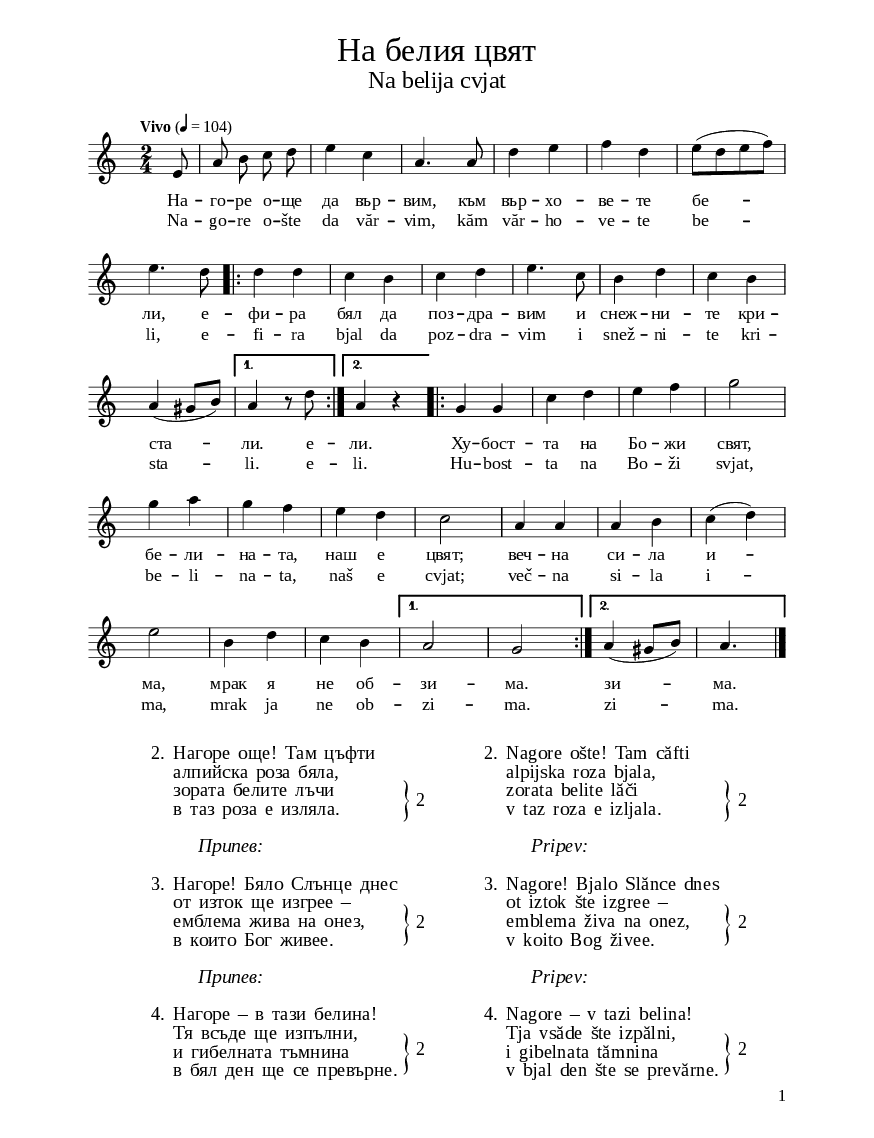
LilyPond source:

\version "2.24.1"

% include paper part and global functions
\include "include/globals.ily"

"rightBraces058" = \markup {
  \column {
    % repeat braces
    \translate #'(0 . -4.1 )
    \right-brace #20

    \translate #'(0 . -9.9 )
    \right-brace #20

    \translate #'(0 . -10.5 )
    \right-brace #20

  }
  \column {
    % repeat numbers
    \translate #'(0 . -4.5 )
    2
    \translate #'(0 . -11.8 )
    2

    \translate #'(0 . -12.2 )
    2

  }
}

"rightBraces059" = \markup {
  \column {
    % repeat braces
    \translate #'(0 . -8.3 )
    \right-brace #20


  }
  \column {
    % repeat numbers
    \translate #'(0 . -9.2 )
    2
  }
}

\bookpart {
  \label #'ref058
  \tocItem \markup "На белия цвят – Na belija cvjat"
  \include "include/bookpart-paper.ily"
  \score {
    \include "include/score-layout.ily"

    \new Voice \absolute {
      \clef treble
      \key a \minor
      \time 2/4
      \tempoFunc "Vivo" 4 "104"

      \autoBeamOff
      \partial 8

      e'8 | a'8  b'8 c''8 d''8 | e''4 c''4 | a'4. a'8 | d''4 e''4 | f''4 d''4 | e''8 ([ d''8 e''8 f''8 ]) | \break
      e''4. d''8 \repeat volta 2 {
        | d''4 d''4 |  c''4 b'4 |  c''4 d''4 |  e''4. c''8 |  b'4 d''4 | c''4 b'4 | \break
        a'4 ( gis'8 [b'8]) |
      } \alternative { { a'4 r8 d''8 } {  a'4 r4 } }
      \repeat volta 2 {
        | g'4 g'4 | c''4 d''4 | e''4 f''4 | g''2\break
        | g''4 a''4 |  g''4 f''4 |  e''4 d''4 |  c''2 | a'4 a'4 | a'4 b'4 | c''4 ( d''4 ) | \break
        e''2 | b'4 d''4| c''4 b'4 |
      } \alternative { { a'2 | g'2  }  {   a'4 (gis'8[b'8])  | a'4. \bar "|." \break } }
    }

    \addlyrics {
      На -- го -- ре о -- ще да вър -- вим, към вър -- хо -- ве -- те бе --
      ли, е -- фи -- ра бял да поз -- дра -- вим и снеж -- ни -- те кри --
      ста -- ли. е -- ли. Ху -- бост -- та на Бо -- жи свят,
      бе -- ли -- на -- та, наш е цвят;  веч -- на си -- ла и --
      ма, мрак я не об -- зи -- ма. зи -- ма.
    }

    \addlyrics {
      Na -- go -- re o -- šte da văr -- vim, kăm văr -- ho -- ve -- te be --
      li, e -- fi -- ra bjal da poz -- dra -- vim i snež -- ni -- te kri --
      sta -- li. e -- li. Hu -- bost -- ta na Bo -- ži svjat,
      be -- li -- na -- ta, naš e cvjat;  več -- na si -- la i --
      ma, mrak ja ne ob -- zi -- ma. zi -- ma.
    }
    \header {
      title = \titleFunc "На белия цвят" "Na belija cvjat"
    }

    \midi{}

  } % score


  \markup \fontsize #+1.7 {
    \hspace #6
    \override #'(baseline-skip . 1.8)
    \column {

      \line {   2. Нагоре още! Там цъфти }
      \line {   "   " алпийска роза бяла, }
      \line {   "   " зората белите лъчи }
      \line {   "   " в таз роза е изляла. }
      \line { " " }

      \line { "        " \italic {Припев: } }
      \line { " " }


      \line {  3. Нагоре! Бяло Слънце днес }

      \line {   "   "от изток ще изгрее  – }

      \line {   "   "емблема жива на онез,}

      \line {   "   "в които Бог живее.}
      \line { " " }

      \line { "        " \italic {Припев: } }
      \line { " " }
      \line {   4. Нагоре – в тази белина!}

      \line {   "   "Тя всъде ще изпълни,}

      \line {   "   "и гибелната тъмнина}

      \line {   "   "в бял ден ще се превърне.}


    }    \"rightBraces058"

    \hspace #5
    \override #'(baseline-skip . 1.8)
   \column {

      \line {   2. Nagore ošte! Tam căfti }
      \line {   "   " alpijska roza bjala, }
      \line {   "   " zorata belite lăči }
      \line {   "   " v taz roza e izljala. }
      \line { " " }

      \line { "        " \italic {Pripev: } }
      \line { " " }


      \line {  3. Nagore! Bjalo Slănce dnes }

      \line {   "   "ot iztok šte izgree  – }

      \line {   "   "emblema živa na onez,}

      \line {   "   "v koito Bog živee.}
      \line { " " }

      \line { "        " \italic {Pripev: } }
      \line { " " }
      \line {   4. Nagore – v tazi belina!}

      \line {   "   "Tja vsăde šte izpălni,}

      \line {   "   "i gibelnata tămnina}

      \line {   "   "v bjal den šte se prevărne.}


    }   \"rightBraces058" %column
  } % markup

  \pageBreak


  \markup \fontsize #+1.7 {
    \hspace #6
    \override #'(baseline-skip . 1.8)
    \column {




      \line { "        " \italic {Припев: } }
      \line { " " }


      \line {   5. Земята ще разхубавим,}

      \line {   "   "на Рай ще я направим;}

      \line {   "   "Небето ще развеселим}

      \line {   "   "и Бога ще прославим.}
      \line { " " }
      \line { "        " \italic {Припев: } }
    }      \"rightBraces059"

    \hspace #5
    \override #'(baseline-skip . 1.8)
    \column {




      \line { "        " \italic {Pripev: } }
      \line { " " }


      \line {   5. Zemjata šte razhubavim,}

      \line {   "   "na Raj šte ja napravim;}

      \line {   "   "Nebeto šte razveselim}

      \line {   "   "i Boga šte proslavim.}
      \line { " " }
      \line { "        " \italic {Pripev: } }
    }    \"rightBraces059"
  } % markup

  % include foreign translation(s) of the song
  \markup \empty-two
  \version "2.24.1"

\markup \fill-line { \fontsize #deTitleFontSize "An die weiße Farbe" }
\markup \null
\markup \null
\markup \fontsize #deCoupletFontSize {
  \hspace #15
  \override #`(baseline-skip . ,deCoupletBaselineSkip)

  \column {
    \line { 1. Hinauf, steigen wir immer weiter}

    \line { "   "zu den weißen Gipfeln,}

    \line { "   "grüßen wir den weißen Äther}

    \line { "   "und die Schneekristalle.}

    \line { " " }

    \line { "      " \italic { Refrain }:}
    \line { "      "Die Schönheit der göttlichen Welt,}

    \line { "      "das Weiße, unsere Farbe  –}

    \line { "      "hat ewige Kraft,}

    \line { "      "die Finsternis ergreift sie nicht.}
    \line { " " }
    \line { 2. Hinauf immer weiter! Dort blüht }

    \line { "   "die weiße Alpenrose,}

    \line { "   "die Morgenröte ergoss  }

    \line { "   "  die weiße Farbe in diese Rose. }

    \line { " " }

    \line { "      " \italic { Refrain } ... }

    \line { " " }

    \line { 3. Hinauf! Eine weiße Sonne wird heute}

    \line { "   " von Osten aufgehen  –}

    \line { "   " das lebendige Emblem für jene,}

    \line { "   " in denen Gott lebt.}

    \line { " " }

    \line { "      " \italic { Refrain } ... }

    \line { " " }

    \line { 4. Hinauf – in dieses Weiß!}

    \line { "   " Es wird alles ausfüllen}

    \line { "   " und die tödliche Dunkelheit}

    \line { "   " in weißen Tag verwandeln.}

    \line { " " }

    \line { "      " \italic { Refrain } ... }

    \line { " " }
    \line { 5. Wir werden die Erde verschönern,}

    \line { "   " wir werden sie zum Paradies machen;}

    \line { "   " wir werden den Himmel erfreuen}

    \line { "   " und Gott lobpreisen. }

    \line { " " }

    \line { "      " \italic { Refrain } ... }


  }

}


} % bookpart
